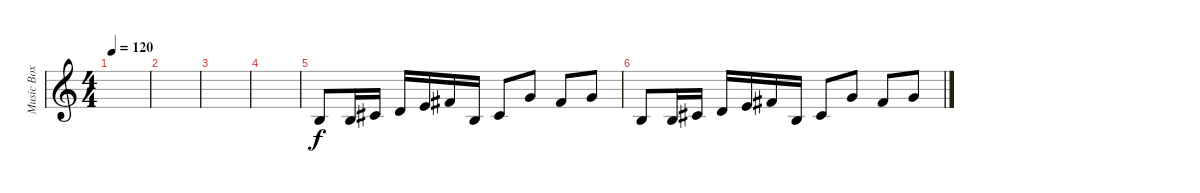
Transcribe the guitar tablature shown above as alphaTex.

\track ("Music Box" "Music Box") {instrument musicbox}
\staff {score}
\tuning (E4 B3 G3 D3 A2 E2) {hide}
\ts (4 4)
\tempo 120
\clef g2
\ks c
|
|
|
|
4.3.8 4.3.16 6.3.16 7.3.16 9.3.16 7.2.16 4.3.16 6.3.8 8.2.8 7.2.8 8.2.8 |
4.3.8 4.3.16 6.3.16 7.3.16 9.3.16 7.2.16 4.3.16 6.3.8 8.2.8 7.2.8 8.2.8
